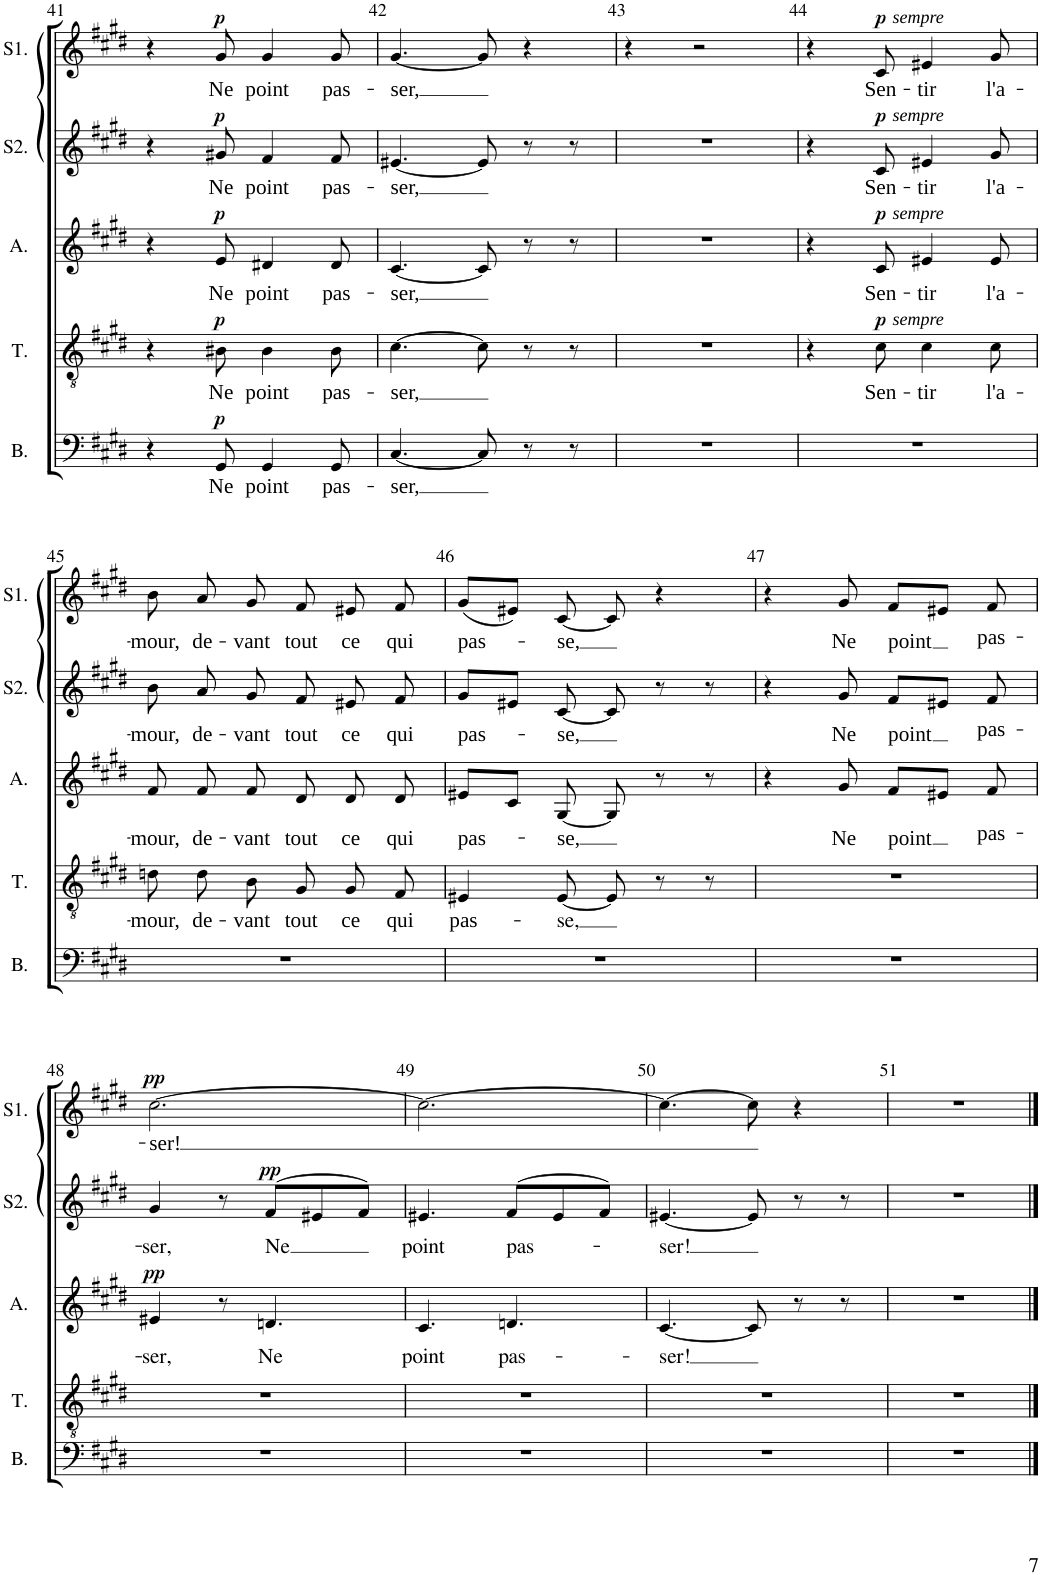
**kern	**text	**dynam	**kern	**text	**dynam	**kern	**text	**dynam	**kern	**text	**dynam	**kern	**text	**dynam
*part5	*part5	*part5	*part4	*part4	*part4	*part3	*part3	*part3	*part2	*part2	*part2	*part1	*part1	*part1
*staff5	*staff5	*staff5	*staff4	*staff4	*staff4	*staff3	*staff3	*staff3	*staff2	*staff2	*staff2	*staff1	*staff1	*staff1
*I"Basse	*	*	*I"Tenor	*	*	*I"Alto	*	*	*I"Soprano2	*	*	*I"Soprano1	*	*
*I'B.	*	*	*I'T.	*	*	*I'A.	*	*	*I'S2.	*	*	*I'S1.	*	*
!!LO:PB:g=z
*clefF4	*	*	*clefGv2	*	*	*clefG2	*	*	*clefG2	*	*	*clefG2	*	*
*k[f#c#g#d#]	*	*	*k[f#c#g#d#]	*	*	*k[f#c#g#d#]	*	*	*k[f#c#g#d#]	*	*	*k[f#c#g#d#]	*	*
*M6/8	*	*	*M6/8	*	*	*M6/8	*	*	*M6/8	*	*	*M6/8	*	*
=41	=41	=41	=41	=41	=41	=41	=41	=41	=41	=41	=41	=41	=41	=41
4r	.	.	4r	.	.	4r	.	.	4r	.	.	4r	.	.
!	!LO:LY:b	!LO:DY:a	!	!LO:LY:b	!LO:DY:a	!	!LO:LY:b	!LO:DY:a	!	!LO:LY:b	!LO:DY:a	!	!LO:LY:b	!LO:DY:a
8GG#/	Ne	p	8B#X\	Ne	p	8e/	Ne	p	8g#X/	Ne	p	8g#/	Ne	p
!	!LO:LY:b	!	!	!LO:LY:b	!	!	!LO:LY:b	!	!	!LO:LY:b	!	!	!LO:LY:b	!
4GG#/	point	.	4B#\	point	.	4d#X/	point	.	4f#/	point	.	4g#/	point	.
!	!LO:LY:b	!	!	!LO:LY:b	!	!	!LO:LY:b	!	!	!LO:LY:b	!	!	!LO:LY:b	!
8GG#/	pas-	.	8B#\	pas-	.	8d#/	pas-	.	8f#/	pas-	.	8g#/	pas-	.
=42	=42	=42	=42	=42	=42	=42	=42	=42	=42	=42	=42	=42	=42	=42
!	!LO:LY:b	!	!	!LO:LY:b	!	!	!LO:LY:b	!	!	!LO:LY:b	!	!	!LO:LY:b	!
[4.C#/	-ser,	.	[4.c#\	-ser,	.	[4.c#/	-ser,	.	[4.e#X/	-ser,	.	[4.g#/	-ser,	.
8C#/]	.	.	8c#\]	.	.	8c#/]	.	.	8e#/]	.	.	8g#/]	.	.
8r	.	.	8r	.	.	8r	.	.	8r	.	.	4r	.	.
8r	.	.	8r	.	.	8r	.	.	8r	.	.	.	.	.
=43	=43	=43	=43	=43	=43	=43	=43	=43	=43	=43	=43	=43	=43	=43
2.r	.	.	2.r	.	.	2.r	.	.	2.r	.	.	4r	.	.
.	.	.	.	.	.	.	.	.	.	.	.	2r	.	.
=44	=44	=44	=44	=44	=44	=44	=44	=44	=44	=44	=44	=44	=44	=44
2.r	.	.	4r	.	.	4r	.	.	4r	.	.	4r	.	.
!	!	!	!	!LO:LY:b	!LO:DY:a	!	!LO:LY:b	!	!	!LO:LY:b	!	!	!LO:LY:b	!
!	!	!	!	!	!LO:DY:n=1:a	!	!	!LO:DY:a	!	!	!	!	!	!
!	!	!	!	!	!	!	!	!LO:DY:n=1:a	!	!	!LO:DY:a	!	!	!
!	!	!	!	!	!	!	!	!	!	!	!LO:DY:n=1:a	!	!	!LO:DY:a
!	!	!	!	!	!	!	!	!	!	!	!	!	!	!LO:DY:n=1:a
.	.	.	8c#\	Sen-	p other-dynamics	8c#/	Sen-	p other-dynamics	8c#/	Sen-	p other-dynamics	8c#/	Sen-	p other-dynamics
!	!	!	!	!LO:LY:b	!	!	!LO:LY:b	!	!	!LO:LY:b	!	!	!LO:LY:b	!
.	.	.	4c#\	-tir	.	4e#X/	-tir	.	4e#X/	-tir	.	4e#X/	-tir	.
!	!	!	!	!LO:LY:b	!	!	!LO:LY:b	!	!	!LO:LY:b	!	!	!LO:LY:b	!
.	.	.	8c#\	l'a-	.	8e#/	l'a-	.	8g#/	l'a-	.	8g#/	l'a-	.
!!LO:LB:g=z
=45	=45	=45	=45	=45	=45	=45	=45	=45	=45	=45	=45	=45	=45	=45
!	!	!	!	!LO:LY:b	!	!	!LO:LY:b	!	!	!LO:LY:b	!	!	!LO:LY:b	!
2.r	.	.	8dn\L	-mour,	.	8f#/	-mour,	.	8b\	-mour,	.	8b\	-mour,	.
!	!	!	!	!LO:LY:b	!	!	!LO:LY:b	!	!	!LO:LY:b	!	!	!LO:LY:b	!
.	.	.	8d\	de-	.	8f#/	de-	.	8a/	de-	.	8a/	de-	.
!	!	!	!	!LO:LY:b	!	!	!LO:LY:b	!	!	!LO:LY:b	!	!	!LO:LY:b	!
.	.	.	8B\J	-vant	.	8f#/	-vant	.	8g#/	-vant	.	8g#/	-vant	.
!	!	!	!	!LO:LY:b	!	!	!LO:LY:b	!	!	!LO:LY:b	!	!	!LO:LY:b	!
.	.	.	8G#/L	tout	.	8d#/	tout	.	8f#/	tout	.	8f#/	tout	.
!	!	!	!	!LO:LY:b	!	!	!LO:LY:b	!	!	!LO:LY:b	!	!	!LO:LY:b	!
.	.	.	8G#/	ce	.	8d#/	ce	.	8e#X/	ce	.	8e#X/	ce	.
!	!	!	!	!LO:LY:b	!	!	!LO:LY:b	!	!	!LO:LY:b	!	!	!LO:LY:b	!
.	.	.	8F#/J	qui	.	8d#/	qui	.	8f#/	qui	.	8f#/	qui	.
=46	=46	=46	=46	=46	=46	=46	=46	=46	=46	=46	=46	=46	=46	=46
!	!	!	!	!LO:LY:b	!	!	!LO:LY:b	!	!	!LO:LY:b	!	!	!LO:LY:b	!
2.r	.	.	4E#X/	pas-	.	8e#X/L	pas-	.	8g#/L	pas-	.	(8g#/L	pas-	.
.	.	.	.	.	.	8c#/J	.	.	8e#X/J	.	.	8e#X/J)	.	.
!	!	!	!	!LO:LY:b	!	!	!LO:LY:b	!	!	!LO:LY:b	!	!	!LO:LY:b	!
.	.	.	[8E#/	-se,	.	[8G#/	-se,	.	[8c#/	-se,	.	[8c#/	-se,	.
.	.	.	8E#/]	.	.	8G#/]	.	.	8c#/]	.	.	8c#/]	.	.
.	.	.	8r	.	.	8r	.	.	8r	.	.	4r	.	.
.	.	.	8r	.	.	8r	.	.	8r	.	.	.	.	.
=47	=47	=47	=47	=47	=47	=47	=47	=47	=47	=47	=47	=47	=47	=47
2.r	.	.	2.r	.	.	4r	.	.	4r	.	.	4r	.	.
!	!	!	!	!	!	!	!LO:LY:b	!	!	!LO:LY:b	!	!	!LO:LY:b	!
.	.	.	.	.	.	8g#/	Ne	.	8g#/	Ne	.	8g#/	Ne	.
!	!	!	!	!	!	!	!LO:LY:b	!	!	!LO:LY:b	!	!	!LO:LY:b	!
.	.	.	.	.	.	8f#/L	point	.	8f#/L	point	.	8f#/L	point	.
.	.	.	.	.	.	8e#X/J	.	.	8e#X/J	.	.	8e#X/J	.	.
!	!	!	!	!	!	!	!LO:LY:b	!	!	!LO:LY:b	!	!	!LO:LY:b	!
.	.	.	.	.	.	8f#/	pas-	.	8f#/	pas-	.	8f#/	pas-	.
!!LO:LB:g=z
=48	=48	=48	=48	=48	=48	=48	=48	=48	=48	=48	=48	=48	=48	=48
!	!	!	!	!	!	!	!LO:LY:b	!LO:DY:a	!	!LO:LY:b	!	!	!LO:LY:b	!LO:DY:a
2.r	.	.	2.r	.	.	4e#X/	ser,	pp	4g#/	ser,	.	[2.cc#\	-ser!	pp
.	.	.	.	.	.	8r	.	.	8r	.	.	.	.	.
!	!	!	!	!	!	!	!LO:LY:b	!	!	!LO:LY:b	!LO:DY:a	!	!	!
.	.	.	.	.	.	4.dn/	Ne	.	(>8f#/L	Ne	pp	.	.	.
.	.	.	.	.	.	.	.	.	8e#X/	.	.	.	.	.
.	.	.	.	.	.	.	.	.	8f#/J)	.	.	.	.	.
=49	=49	=49	=49	=49	=49	=49	=49	=49	=49	=49	=49	=49	=49	=49
!	!	!	!	!	!	!	!LO:LY:b	!	!	!LO:LY:b	!	!	!	!
2.r	.	.	2.r	.	.	4.c#/	point	.	4.e#X/	point	.	2.cc#\_	.	.
!	!	!	!	!	!	!	!LO:LY:b	!	!	!LO:LY:b	!	!	!	!
.	.	.	.	.	.	4.dn/	pas-	.	(>8f#/L	pas-	.	.	.	.
.	.	.	.	.	.	.	.	.	8e#/	.	.	.	.	.
.	.	.	.	.	.	.	.	.	8f#/J)	.	.	.	.	.
=50	=50	=50	=50	=50	=50	=50	=50	=50	=50	=50	=50	=50	=50	=50
!	!	!	!	!	!	!	!LO:LY:b	!	!	!LO:LY:b	!	!	!	!
2.r	.	.	2.r	.	.	[4.c#/	-ser!	.	[4.e#X/	-ser!	.	4.cc#\_	.	.
.	.	.	.	.	.	8c#/]	.	.	8e#/]	.	.	8cc#\]	.	.
.	.	.	.	.	.	8r	.	.	8r	.	.	4r	.	.
.	.	.	.	.	.	8r	.	.	8r	.	.	.	.	.
=51	=51	=51	=51	=51	=51	=51	=51	=51	=51	=51	=51	=51	=51	=51
2.r	.	.	2.r	.	.	2.r	.	.	2.r	.	.	2.r	.	.
==	==	==	==	==	==	==	==	==	==	==	==	==	==	==
*-	*-	*-	*-	*-	*-	*-	*-	*-	*-	*-	*-	*-	*-	*-
